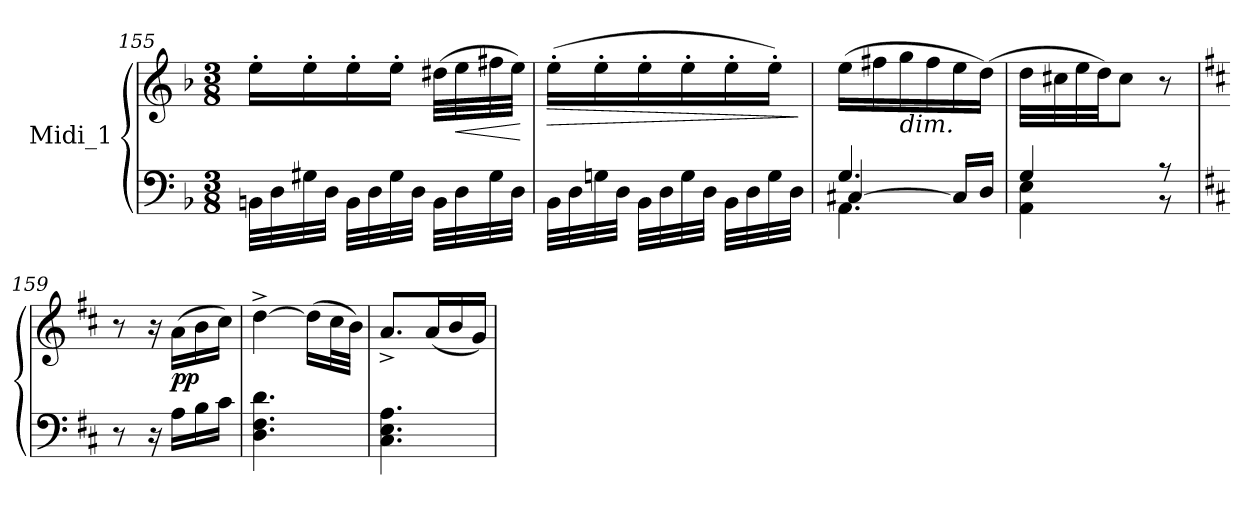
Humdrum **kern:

**kern	**kern	**dynam
*part1	*part1	*part1
*staff2	*staff1	*staff1/2
*I"Midi_1	*	*
!!LO:LB:g=z
*clefF4	*clefG2	*
*k[b-]	*k[b-]	*
*F:	*F:	*
*M3/8	*M3/8	*
=155	=155	=155
32BBn\LLL	16ee'\LL	.
32D\	.	.
32G#X\	16ee'\	.
32D\JJJ	.	.
32BB\LLL	16ee'\	.
32D\	.	.
32G#\	16ee'\JJ	.
32D\JJJ	.	.
32BB\LLL	(>32dd#X\LLL	.
!	!	!LO:HP:b
32D\	32ee\	<
32G#\	32ff#X\	.
32D\JJJ	32ee\JJJ)	.
.	.	[
=156	=156	=156
*	*MM75	*
!	!	!LO:HP:b
32BB-i\LLL	(>16ee'\LL	>
32D\	.	.
32Gni\	16ee'\	.
32D\JJJ	.	.
32BB-\LLL	16ee'\	.
32D\	.	.
32G\	16ee'\	.
32D\JJJ	.	.
32BB-\LLL	16ee'\	.
32D\	.	.
32G\	16ee'\JJ)	.
32D\JJJ	.	.
.	.	]
=157	=157	=157
*^	*	*
*	*^	*	*
4.G/	4.AA\	[4C#X/	(>16ee\LL	.
.	.	.	16ff#X\	.
!	!	!	!LO:TX:b:i:t=dim.	!
.	.	.	16gg\	.
.	.	.	16ff#\	.
.	.	16C#/LL]	16ee\	.
.	.	16D/JJ	(>16dd\JJ)	.
*	*v	*v	*	*
=158	=158	=158	=158
4G/	4AA\ 4E\	32dd\LLL	.
.	.	32cc#X\	.
.	.	32ee\	.
.	.	32dd\JJ)	.
.	.	8cc#\J	.
8r	8r	8r	.
*v	*v	*	*
=159	=159	=159
*k[f#c#]	*k[f#c#]	*
*D:	*D:	*
8r	8r	.
16r	16r	.
!	!	!LO:DY:b
16A\LL	(>16a\LL	pp
16B\	16b\	.
16c#\JJ	16cc#\JJ)	.
=160	=160	=160
4.D\ 4.F#\ 4.d\	[4dd^\	.
.	(>16dd\LL]	.
.	32cc#\L	.
.	32b\JJJ)	.
!!LO:LB:g=z
=161	=161	=161
4.C#\ 4.E\ 4.A\	8.a^/L	.
.	(<16a/L	.
.	16b/	.
.	16g/JJ)	.
=	=	=
*-	*-	*-
